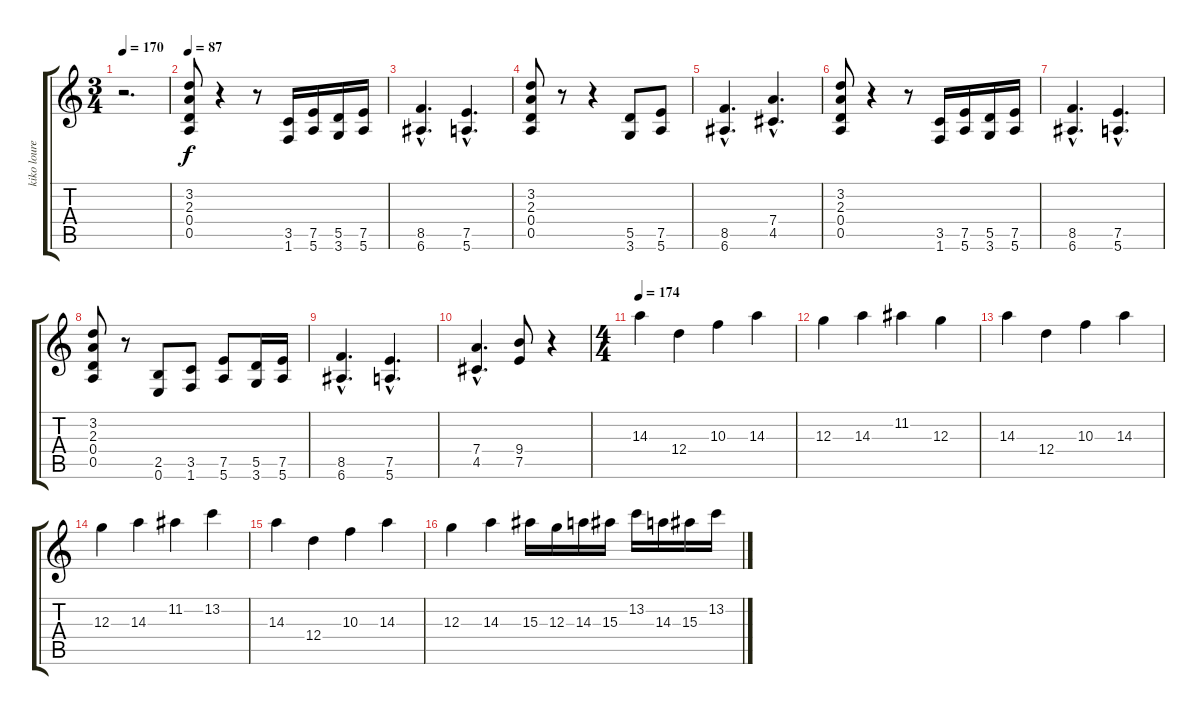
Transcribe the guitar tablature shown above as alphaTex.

\track ("kiko loureiro" "kiko loure") {instrument distortionguitar}
\staff {score tabs}
\tuning (E4 B3 G3 D3 A2 E2) {hide}
\ts (3 4)
\tempo 170
\clef g2
\ks c
r.2{d dy f instrument distortionguitar} |
\tempo 87
(3.2 2.3 0.4 0.5).8 r.4 r.8 (3.5 1.6).16 (7.5 5.6).16 (5.5 3.6).16 (7.5 5.6).16 |
(8.5{hac} 6.6{hac}).4{d} (7.5{hac} 5.6{hac}).4{d} |
(3.2 2.3 0.4 0.5).8 r.8 r.4 (5.5 3.6).8 (7.5 5.6).8 |
(8.5{hac} 6.6{hac}).4{d} (7.4{hac} 4.5{hac}).4{d} |
(3.2 2.3 0.4 0.5).8 r.4 r.8 (3.5 1.6).16 (7.5 5.6).16 (5.5 3.6).16 (7.5 5.6).16 |
(8.5{hac} 6.6{hac}).4{d} (7.5{hac} 5.6{hac}).4{d} |
(3.2 2.3 0.4 0.5).8 r.8 (2.5 0.6).8 (3.5 1.6).8 (7.5 5.6).8 (5.5 3.6).16 (7.5 5.6).16 |
(8.5{hac} 6.6{hac}).4{d} (7.5{hac} 5.6{hac}).4{d} |
(7.4{hac} 4.5{hac}).4{d} (9.4 7.5).8 r.4 |
\ts (4 4)
\tempo 174
14.3.4 12.4.4 10.3.4 14.3.4 |
12.3.4 14.3.4 11.2.4 12.3.4 |
14.3.4 12.4.4 10.3.4 14.3.4 |
12.3.4 14.3.4 11.2.4 13.2.4 |
14.3.4 12.4.4 10.3.4 14.3.4 |
12.3.4 14.3.4 15.3.16 12.3.16 14.3.16 15.3.16 13.2.16 14.3.16 15.3.16 13.2.16
